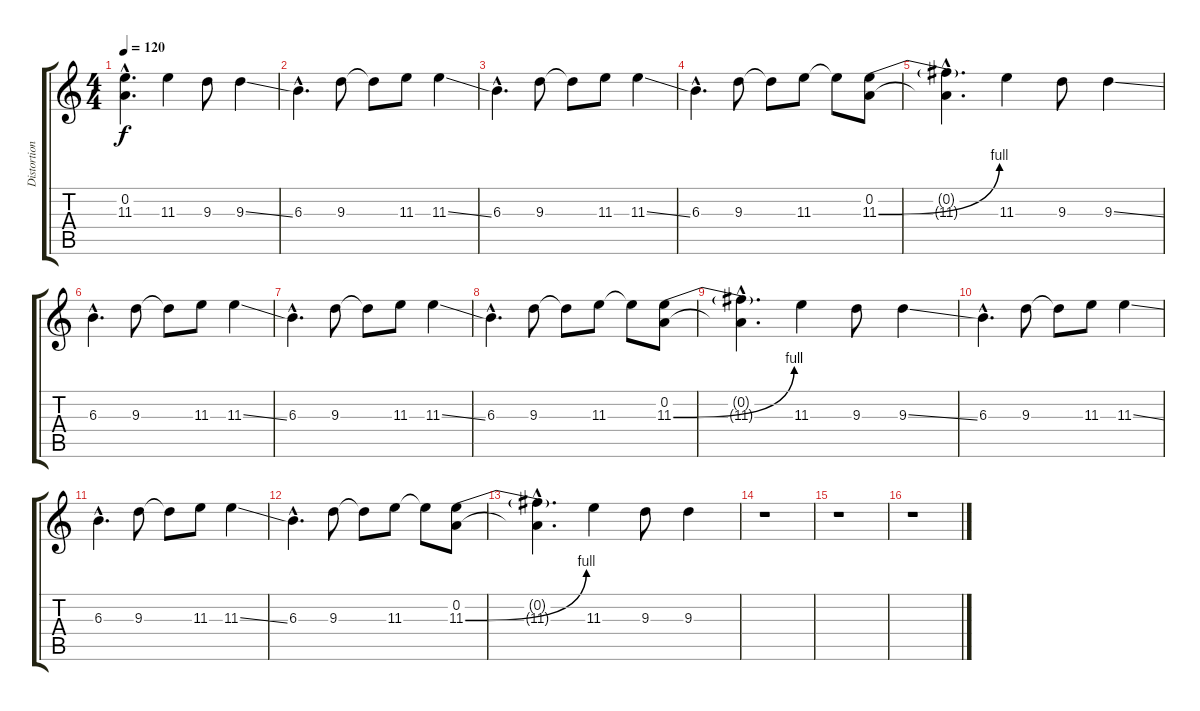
\track ("Distortion Guitar" "Distortion") {instrument distortionguitar}
\staff {score tabs}
\tuning (D4 A3 F3 C3 G2 D2) {hide}
\ts (4 4)
\tempo 120
\clef g2
\ks c
(0.2{hac t} 11.3{hac t}).4{d dy f} 11.3.4 9.3.8 9.3{ss}.4 |
6.3{hac}.4{d} 9.3.8 9.3{t}.8 11.3.8 11.3{ss}.4 |
6.3{hac}.4{d} 9.3.8 9.3{t}.8 11.3.8 11.3{ss}.4 |
6.3{hac}.4{d} 9.3.8 9.3{t}.8 11.3.8 11.3{t}.8 (0.2 11.3{be (bend 0 0 60 4)}).8 |
(0.2{hac t} 11.3{hac t}).4{d} 11.3.4 9.3.8 9.3{ss}.4 |
6.3{hac}.4{d} 9.3.8 9.3{t}.8 11.3.8 11.3{ss}.4 |
6.3{hac}.4{d} 9.3.8 9.3{t}.8 11.3.8 11.3{ss}.4 |
6.3{hac}.4{d} 9.3.8 9.3{t}.8 11.3.8 11.3{t}.8 (0.2 11.3{be (bend 0 0 60 4)}).8 |
(0.2{hac t} 11.3{hac t}).4{d} 11.3.4 9.3.8 9.3{ss}.4 |
6.3{hac}.4{d} 9.3.8 9.3{t}.8 11.3.8 11.3{ss}.4 |
6.3{hac}.4{d} 9.3.8 9.3{t}.8 11.3.8 11.3{ss}.4 |
6.3{hac}.4{d} 9.3.8 9.3{t}.8 11.3.8 11.3{t}.8 (0.2 11.3{be (bend 0 0 60 4)}).8 |
(0.2{hac t} 11.3{hac t}).4{d} 11.3.4 9.3.8 9.3.4 |
r.1 |
r.1 |
r.1
